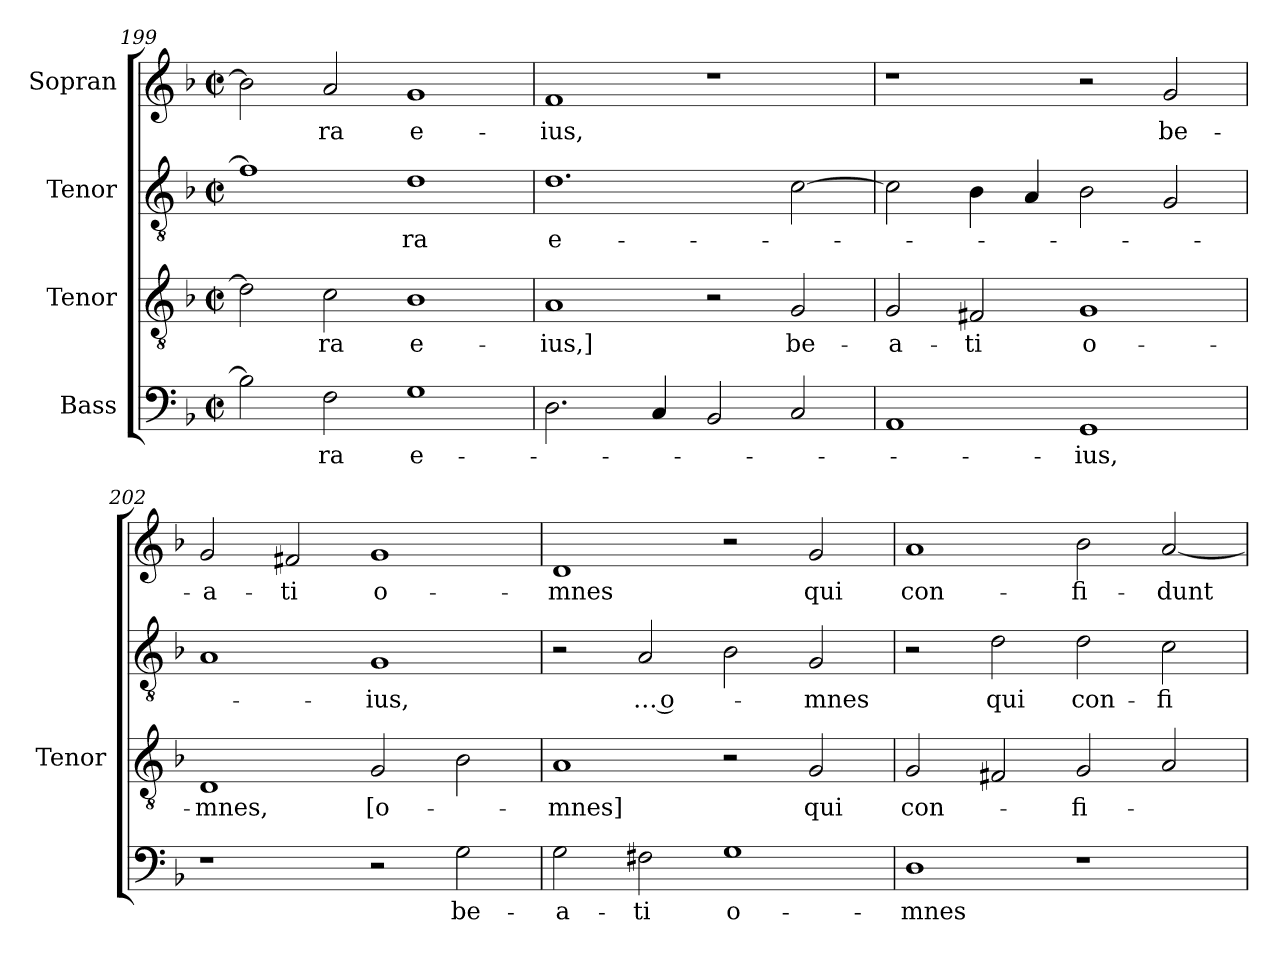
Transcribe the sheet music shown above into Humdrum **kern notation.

**kern	**text	**kern	**text	**kern	**text	**kern	**text
*part4	*part4	*part3	*part3	*part2	*part2	*part1	*part1
*staff4	*staff4	*staff3	*staff3	*staff2	*staff2	*staff1	*staff1
*I"Bass	*	*I"Tenor	*	*I"Tenor	*	*I"Sopran	*
*	*	*I'Tenor	*	*	*	*	*
*clefF4	*	*clefGv2	*	*clefGv2	*	*clefG2	*
*	*	*ITrd7c12	*	*ITrd7c12	*	*	*
*k[b-]	*	*k[b-]	*	*k[b-]	*	*k[b-]	*
*F:	*	*F:	*	*F:	*	*F:	*
*M2/2	*	*M2/2	*	*M2/2	*	*M2/2	*
*met(c|)	*	*met(c|)	*	*met(c|)	*	*met(c|)	*
=199	=199	=199	=199	=199	=199	=199	=199
2B-i\]	.	2Di\]	.	1Fi]	.	2b-i\]	.
!	!LO:LY:b:color=#000000	!	!	!	!	!	!
!	!	!	!LO:LY:b:color=#000000	!	!	!	!
!	!	!	!	!	!	!	!LO:LY:b:color=#000000
2Fi\	-ra	2Ci\	-ra	.	.	2ai/	-ra
!	!LO:LY:b:color=#000000	!	!	!	!	!	!
!	!	!	!LO:LY:b:color=#000000	!	!	!	!
!	!	!	!	!	!LO:LY:b:color=#000000	!	!
!	!	!	!	!	!	!	!LO:LY:b:color=#000000
1Gi	e-	1BB-i	e-	1Di	-ra	1gi	e-
!!LO:LB:g=z
=200	=200	=200	=200	=200	=200	=200	=200
!	!	!	!LO:LY:b:color=#000000	!	!	!	!
!	!	!	!	!	!LO:LY:b:color=#000000	!	!
!	!	!	!	!	!	!	!LO:LY:b:color=#000000
2.Di\	.	1AAi	-ius,]	1.Di	e-	1fi	-ius,
4Ci/	.	.	.	.	.	.	.
2BB-i/	.	2r	.	.	.	1r	.
!	!	!	!LO:LY:b:color=#000000	!	!	!	!
2Ci/	.	2GGi/	be-	[>2Ci\	.	.	.
=201	=201	=201	=201	=201	=201	=201	=201
!	!	!	!LO:LY:b:color=#000000	!	!	!	!
1AAi	.	2GGi/	-a-	2Ci\]	.	1r	.
!	!	!	!LO:LY:b:color=#000000	!	!	!	!
.	.	2FF#Xi/	-ti	4BB-i\	.	.	.
.	.	.	.	4AAi/	.	.	.
!	!LO:LY:b:color=#000000	!	!	!	!	!	!
!	!	!	!LO:LY:b:color=#000000	!	!	!	!
1GGi	-ius,	1GGi	o-	2BB-i\	.	2r	.
!	!	!	!	!	!	!	!LO:LY:b:color=#000000
.	.	.	.	2GGi/	.	2gi/	be-
=202	=202	=202	=202	=202	=202	=202	=202
!	!	!	!LO:LY:b:color=#000000	!	!	!	!
!	!	!	!	!	!	!	!LO:LY:b:color=#000000
1r	.	1DDi	-mnes,	1AAi	.	2gi/	-a-
!	!	!	!	!	!	!	!LO:LY:b:color=#000000
.	.	.	.	.	.	2f#Xi/	-ti
!	!	!	!LO:LY:b:color=#000000	!	!	!	!
!	!	!	!	!	!LO:LY:b:color=#000000	!	!
!	!	!	!	!	!	!	!LO:LY:b:color=#000000
2r	.	2GGi/	[o-	1GGi	-ius,	1gi	o-
!	!LO:LY:b:color=#000000	!	!	!	!	!	!
2Gi\	be-	2BB-i\	.	.	.	.	.
=203	=203	=203	=203	=203	=203	=203	=203
!	!LO:LY:b:color=#000000	!	!	!	!	!	!
!	!	!	!LO:LY:b:color=#000000	!	!	!	!
!	!	!	!	!	!	!	!LO:LY:b:color=#000000
2Gi\	-a-	1AAi	-mnes]	2r	.	1di	-mnes
!	!LO:LY:b:color=#000000	!	!	!	!	!	!
!	!	!	!	!	!LO:LY:b:color=#000000	!	!
2F#Xi\	-ti	.	.	2AAi/	… o-	.	.
!	!LO:LY:b:color=#000000	!	!	!	!	!	!
1Gi	o-	2r	.	2BB-i\	.	2r	.
!	!	!	!LO:LY:b:color=#000000	!	!	!	!
!	!	!	!	!	!LO:LY:b:color=#000000	!	!
!	!	!	!	!	!	!	!LO:LY:b:color=#000000
.	.	2GGi/	qui	2GGi/	-mnes	2gi/	qui
=204	=204	=204	=204	=204	=204	=204	=204
!	!LO:LY:b:color=#000000	!	!	!	!	!	!
!	!	!	!LO:LY:b:color=#000000	!	!	!	!
!	!	!	!	!	!	!	!LO:LY:b:color=#000000
1Di	-mnes	2GGi/	con-	2r	.	1ai	con-
!	!	!	!	!	!LO:LY:b:color=#000000	!	!
.	.	2FF#Xi/	.	2Di\	qui	.	.
!	!	!	!LO:LY:b:color=#000000	!	!	!	!
!	!	!	!	!	!LO:LY:b:color=#000000	!	!
!	!	!	!	!	!	!	!LO:LY:b:color=#000000
1r	.	2GGi/	-fi-	2Di\	con-	2b-i\	-fi-
!	!	!	!	!	!LO:LY:b:color=#000000	!	!
!	!	!	!	!	!	!	!LO:LY:b:color=#000000
.	.	2AAi/	.	2Ci\	-fi-	[<2ai/	-dunt
=	=	=	=	=	=	=	=
*-	*-	*-	*-	*-	*-	*-	*-
